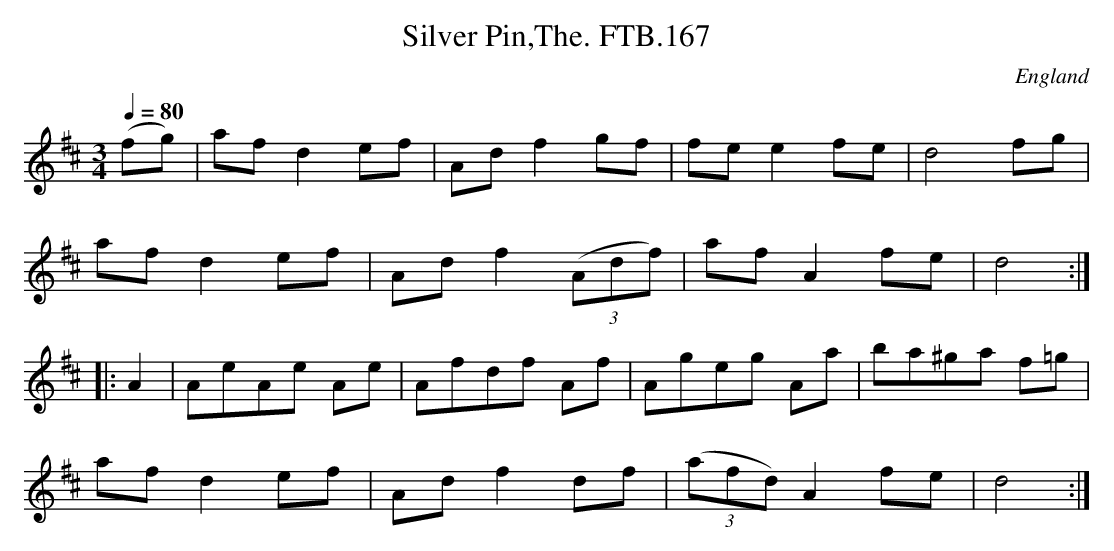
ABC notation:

X:1
T:Silver Pin,The. FTB.167
M:3/4
L:1/4
Q:80
O:England
K:D major
(f/g/)|a/f/de/f/|A/d/fg/f/|f/e/ef/e/|d2f/g/|
a/f/de/f/|A/d/f((3A/d/f/)|a/f/Af/e/|d2:|
|:A|A/e/A/e/ A/e/|A/f/d/f/ A/f/|A/g/e/g/ A/a/|b/a/^g/a/ f/=g/|
a/f/de/f/|A/d/fd/f/|((3a/f/d/) Af/e/|d2:|
